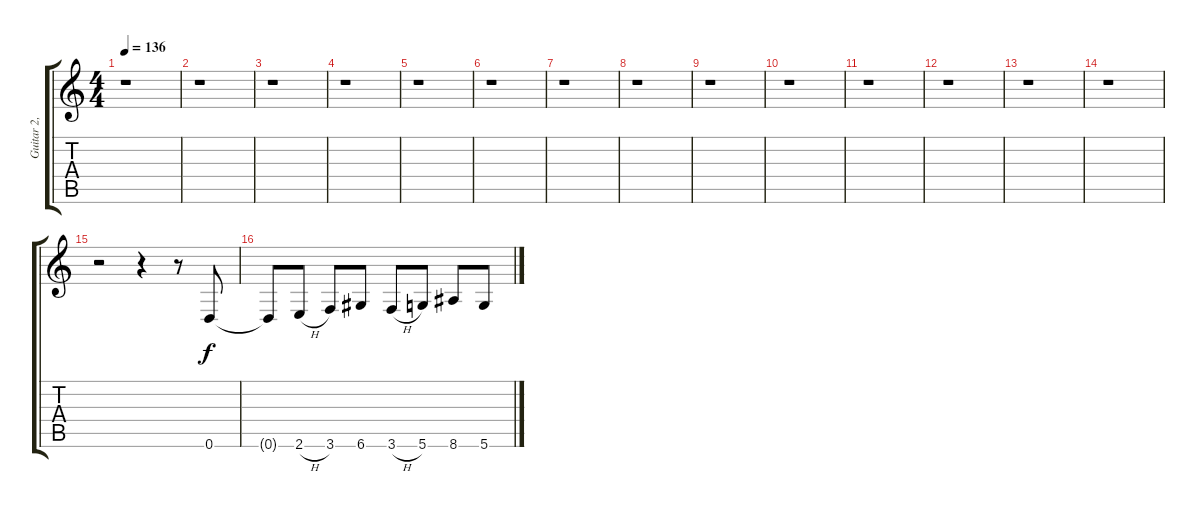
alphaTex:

\track ("Guitar 2, Dime" "Guitar 2, ") {instrument distortionguitar}
\staff {score tabs}
\tuning (E4 B3 G3 D3 A2 D2) {hide}
\ts (4 4)
\tempo 136
\clef g2
\ks c
r.1{dy f} |
r.1 |
r.1 |
r.1 |
r.1 |
r.1 |
r.1 |
r.1 |
r.1 |
r.1 |
r.1 |
r.1 |
r.1 |
r.1 |
r.2 r.4 r.8 0.6.8 |
0.6{t}.8 2.6{h}.8 3.6.8 6.6.8 3.6{h}.8 5.6.8 8.6.8 5.6{h}.8
